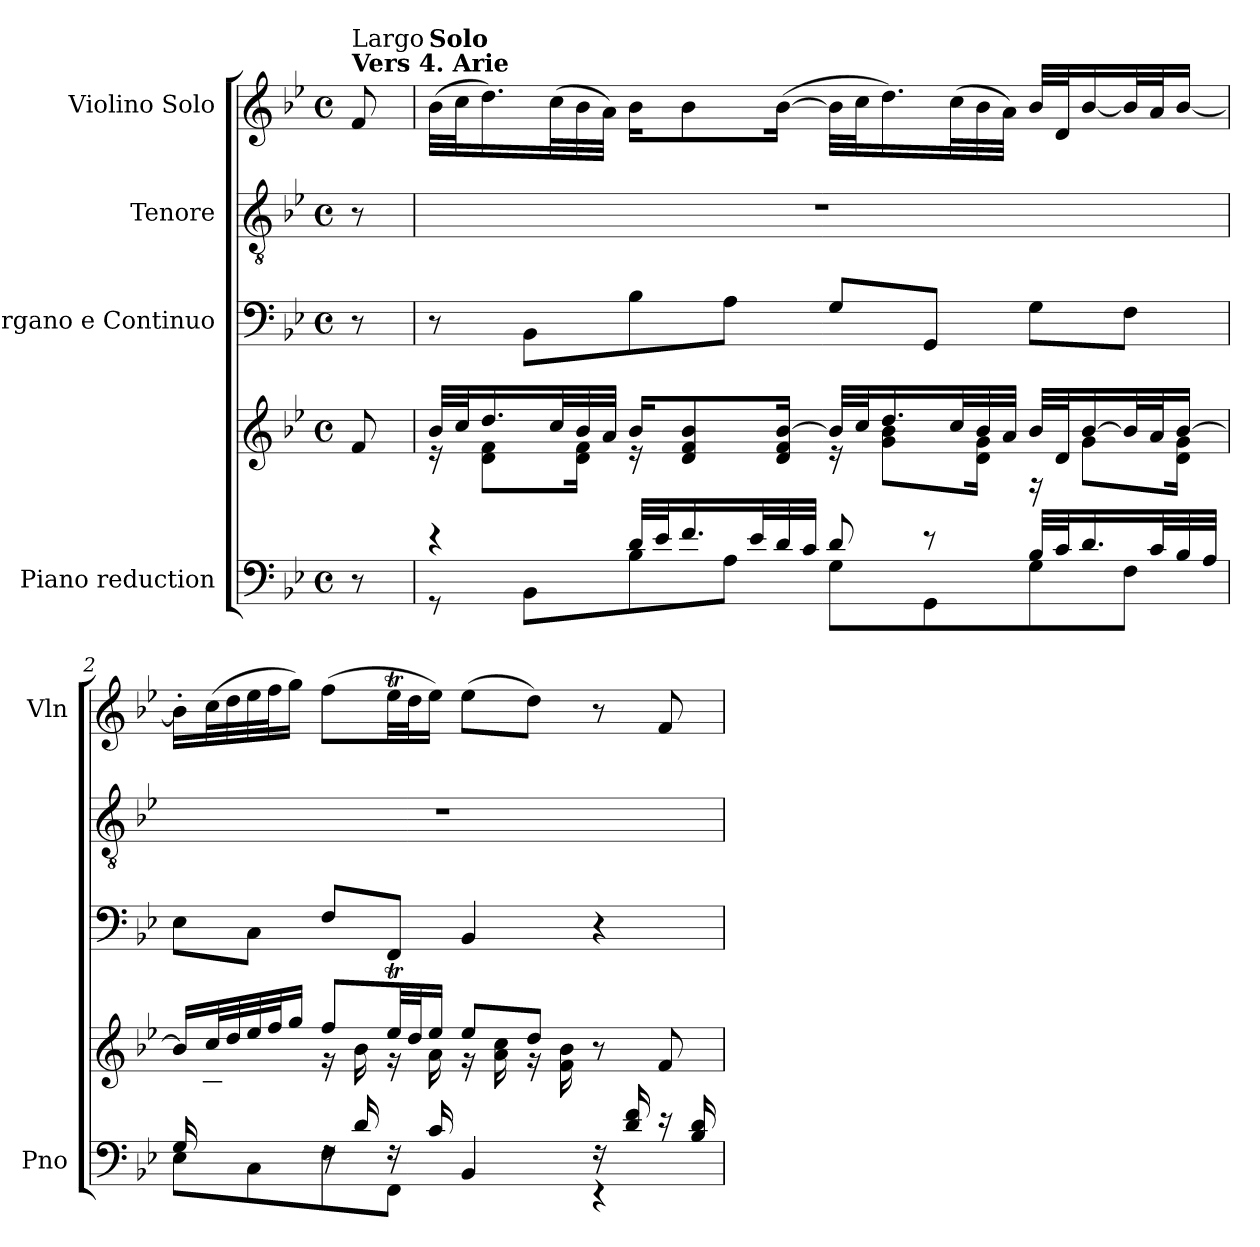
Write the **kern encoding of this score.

**kern	**kern	**kern	**kern	**kern
*part4	*part4	*part3	*part2	*part1
*staff5	*staff4	*staff3	*staff2	*staff1
*I"Piano reduction	*	*I"Organo e Continuo	*I"Tenore	*I"Violino Solo
*I'Pno	*	*	*	*I'Vln
*clefF4	*clefG2	*clefF4	*clefGv2	*clefG2
*k[b-e-]	*k[b-e-]	*k[b-e-]	*k[b-e-]	*k[b-e-]
*M4/4	*M4/4	*M4/4	*M4/4	*M4/4
*met(c)	*met(c)	*met(c)	*met(c)	*met(c)
=	=	=	=	=
!	!	!	!	!LO:TX:a:B:t=Vers 4. Arie
!	!	!	!	!LO:TX:a:t=Largo
8r	8f/	8r	8r	8f/
=1	=1	=1	=1	=1
*^	*^	*	*	*
!	!	!	!	!	!	!LO:TX:a:B:t=Solo
4r	8r	32b-/LLL	16r	8r	1r	(>32b-\LLL
.	.	32cc/J	.	.	.	32cc\J
.	.	16.dd/	8d\ 8f\L	.	.	16.dd\)
.	8BB-\L	.	.	8BB-\L	.	.
.	.	32cc/L	.	.	.	(>32cc\L
.	.	32b-/	16d\ 16f\Jk	.	.	32b-\
.	.	32a/JJJ	.	.	.	32a\JJJ)
32d/LLL	8B-\	16b-/KL	16r	8B-\	.	16b-\KL
32e-/J	.	.	.	.	.	.
16.f/	.	8d/ 8f/ 8b-/	8.ryy	.	.	8b-\
.	8A\J	.	.	8A\J	.	.
32e-/L	.	.	.	.	.	.
32d/	.	16d/ 16f/ [16b-/Jk	.	.	.	(>[16b-\Jk
32c/JJJ	.	.	.	.	.	.
8d/	8G\L	32b-/LLL]	16r	8G/L	.	32b-\LLL]
.	.	32cc/J	.	.	.	32cc\J
.	.	16.dd/	8g\ 8b-\L	.	.	16.dd\)
8r	8GG\	.	.	8GG/J	.	.
.	.	32cc/L	.	.	.	(>32cc\L
.	.	32b-/	16d\ 16g\Jk	.	.	32b-\
.	.	32a/JJJ	.	.	.	32a\JJJ)
32B-/LLL	8G\	32b-/LLL	16r	8G\L	.	32b-/LLL
32c/J	.	32d/J	.	.	.	32d/J
16.d/	.	[16b-/	8g\L	.	.	[16b-/
.	8F\J	32b-/L]	.	8F\J	.	32b-/L]
32c/L	.	32a/J	.	.	.	32a/J
32B-/	.	[16b-/JJ	16d\ 16g\Jk	.	.	[16b-/JJ
32A/JJJ	.	.	.	.	.	.
=2	=2	=2	=2	=2	=2	=2
*	*^	*	*	*	*	*
16G/KL	4ryy	8E-\L	16b-/LL]	16ryy	8E-\L	1r	16b-'\LL]
2...ryy	.	.	32cc/L	8c\ 8g\	.	.	(>32cc\L
.	.	.	32dd/	.	.	.	32dd\
.	.	8C\	32ee-/	.	8C\J	.	32ee-\
.	.	.	32ff/J	.	.	.	32ff\J
.	.	.	16gg/JJ	16g\ 16b-\Jk	.	.	16gg\JJ)
.	16rF	8F\	8ff/L	16r	8F/L	.	(>8ff\L
.	16d/	.	.	16b-\	.	.	.
.	16rF	8FF\J	32ee-T/LL	16r	8FF/J	.	32ee-T\LL
.	.	.	32dd/J	.	.	.	32dd\J
.	16c/	.	16ee-/JJ	16a\	.	.	16ee-\JJ)
.	4BB-/	4ryy	8ee-/L	16r	4BB-/	.	(>8ee-\L
.	.	.	.	16a\ 16cc\	.	.	.
.	.	.	8dd/J	16r	.	.	8dd\J)
.	.	.	.	16f\ 16b-\	.	.	.
.	16rF	4r	8r	8ryy	4r	.	8r
.	16d/ 16f/	.	.	.	.	.	.
.	16r	.	8f/	8ryy	.	.	8f/
.	16B-/ 16d/	.	.	.	.	.	.
*v	*v	*v	*	*	*	*	*
*	*v	*v	*	*	*
=	=	=	=	=
*-	*-	*-	*-	*-
